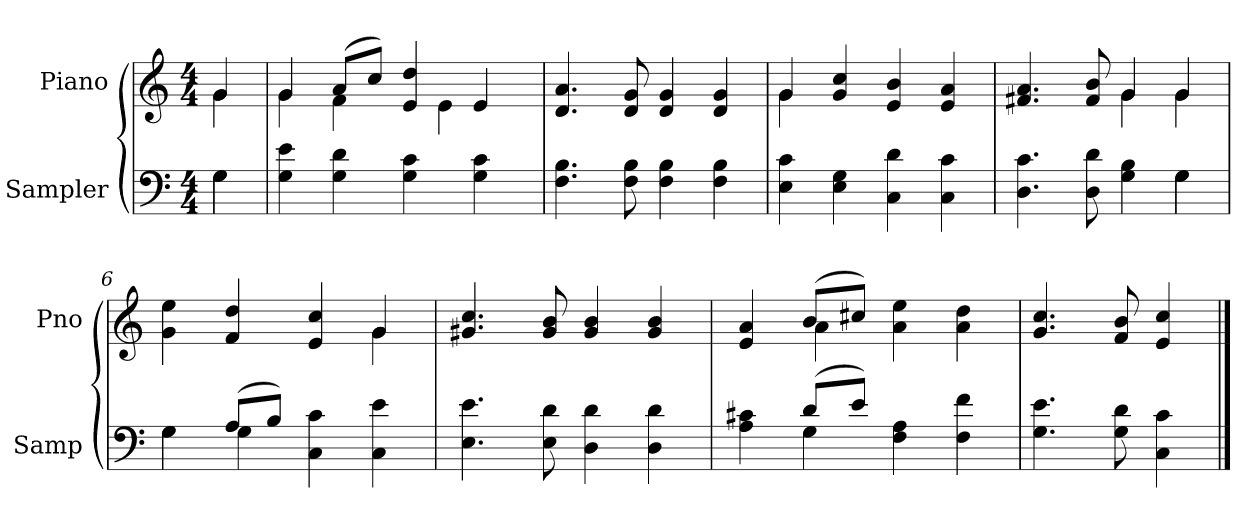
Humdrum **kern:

**kern	**kern
*part2	*part1
*staff2	*staff1
*I"Sampler	*I"Piano
*I'Samp	*I'Pno
*clefF4	*clefG2
*M4/4	*M4/4
=1	=1
*^	*^
4G\	4G	4g/	4g
*v	*v	*	*
=2	=2	=2
4G 4e	4g/	4g
4G 4d	(8a/L	4f
.	8cc/J)	.
4G 4c	4e 4dd	8ryy
.	.	4e
4G 4c	4e/	.
.	.	8ryy
*	*v	*v
=3	=3
4.F 4.B	4.d 4.a
8F 8B	8d 8g
4F 4B	4d 4g
4F 4B	4d 4g
=4	=4
*	*^
4E 4c	4g/	4g
4E 4G	4g 4cc	2.ryy
4C 4d	4e 4b	.
4C 4c	4e 4a	.
=5	=5	=5
*^	*	*
4.D 4.c	2.ryy	4.f#X 4.a	2ryy
8D 8d	.	8f# 8b	.
4G 4B	.	4g/	4g
4G\	4G	4g/	4g
=6	=6	=6	=6
4G\	4G	4g 4ee	2.ryy
(8A/L	4G	4f 4dd	.
8B/J)	.	.	.
4C 4c	2ryy	4e 4cc	.
4C 4e	.	4g/	4g
*v	*v	*	*
*	*v	*v
=7	=7
4.E 4.e	4.g#X 4.cc
8E 8d	8g# 8b
4D 4d	4g# 4b
4D 4d	4g# 4b
=8	=8
*^	*^
4A 4c#X	4ryy	4e 4a	4ryy
(8d/L	4G	(8b/L	4a
8e/J)	.	8cc#X/J)	.
4F 4A	2ryy	4a 4ee	2ryy
4F 4f	.	4a 4dd	.
*v	*v	*	*
*	*v	*v
=9	=9
4.G 4.e	4.g 4.cc
8G 8d	8f 8b
4C 4c	4e 4cc
==	==
*-	*-
